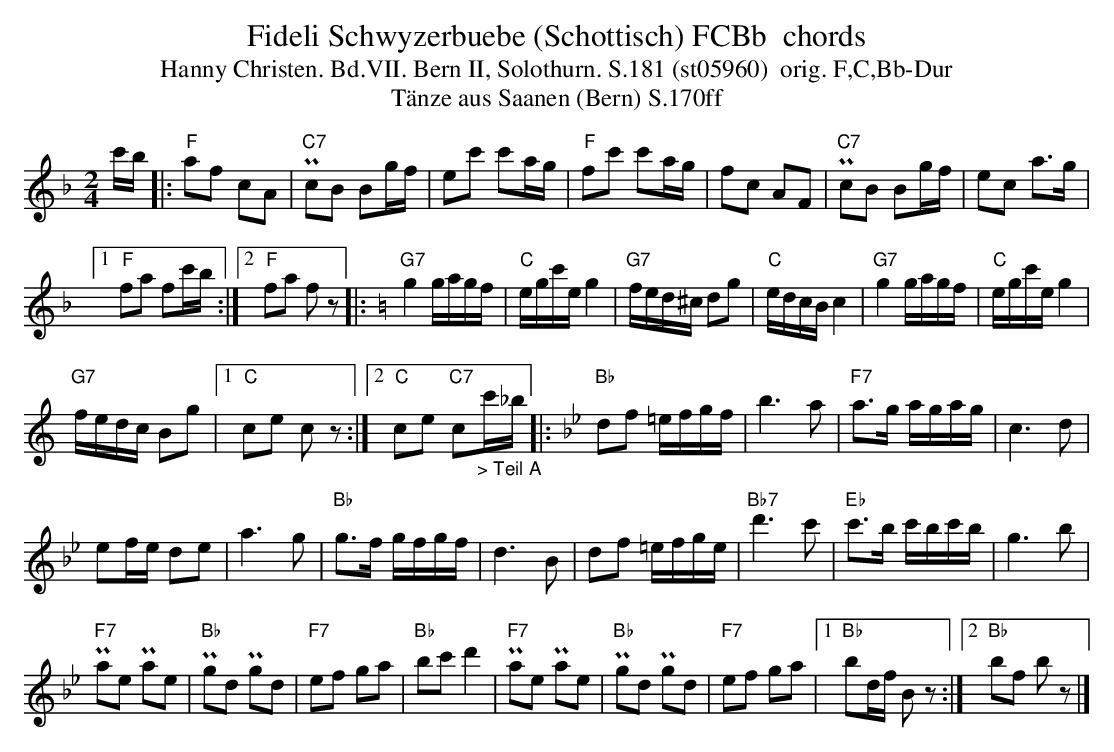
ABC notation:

X:1
T: Fideli Schwyzerbuebe (Schottisch) FCBb  chords
T:Hanny Christen. Bd.VII. Bern II, Solothurn. S.181 (st05960)  orig. F,C,Bb-Dur
T: T\"anze aus Saanen (Bern) S.170ff
M:2/4
L:1/16
K:F %%MIDI gchordon
c'b |: "F"a2f2 c2A2 | "C7"Pc2B2 B2gf | e2c'2 c'2ag | "F"f2c'2 c'2ag | f2c2 A2F2 | "C7"Pc2B2 B2gf | e2c2 a3g |1
"F"f2a2 f2c'b :|2 "F"f2a2 f2z2 |: [K:C] "G7"g4 gagf | "C"egc'e g4 | "G7"fed^c d2g2 | "C"edcB c4 | "G7"g4 gagf | "C"egc'e g4 |
"G7"fedc B2g2 |1 "C"c2e2 c2z2 :|2 "C"c2e2 "C7"c2"_> Teil A"c'_b |: [K:Bb] "Bb"d2f2 =efgf | b6a2 | "F7"a3g agag | c6d2 |
e2fe d2e2 | a6g2 | "Bb"g3f gfgf | d6B2 | d2f2 =efge | "Bb7"d'6c'2 | "Eb"c'3b c'bc'b | g6b2 |
"F7"Pa2e2 Pa2e2 | "Bb"Pg2d2 Pg2d2 | "F7"e2f2 g2a2 | "Bb"b2c'2 d'4 | "F7"Pa2e2 Pa2e2 | "Bb"Pg2d2 Pg2d2 | "F7"e2f2 g2a2 |1 "Bb"b2df B2z2 :|2 "Bb"b2f2 b2z2 |]
